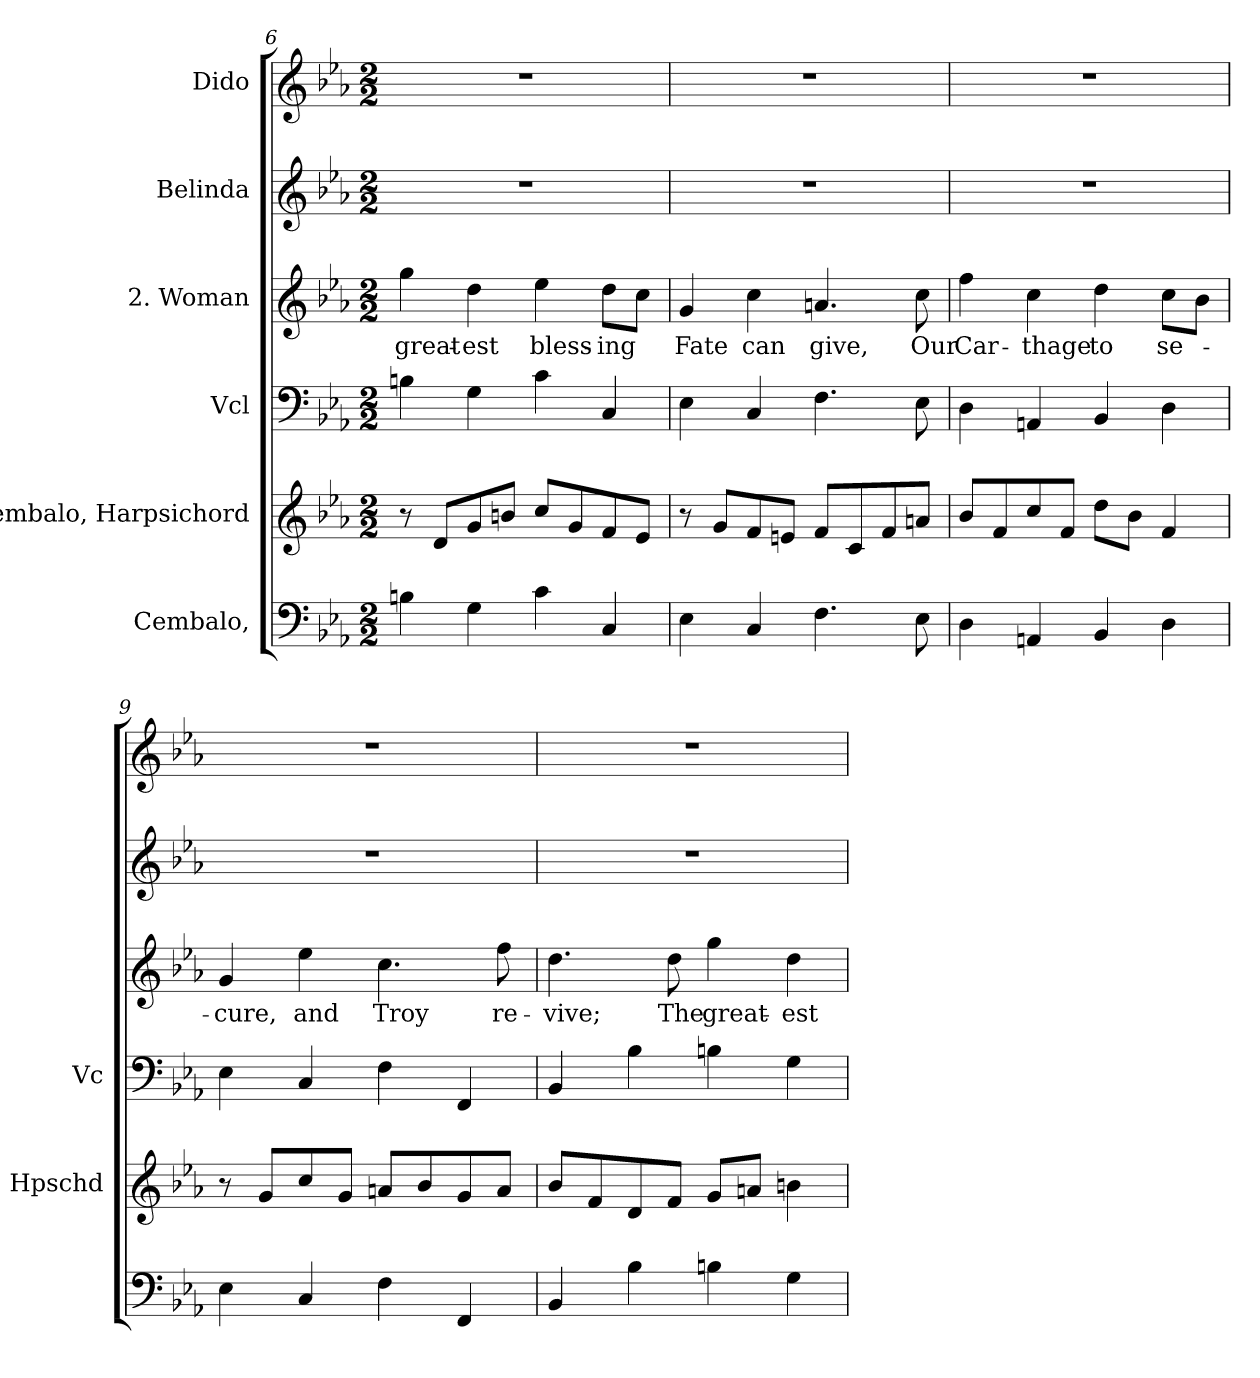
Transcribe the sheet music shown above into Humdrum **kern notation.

**kern	**kern	**kern	**kern	**text	**kern	**kern
*part6	*part5	*part4	*part3	*part3	*part2	*part1
*staff6	*staff5	*staff4	*staff3	*staff3	*staff2	*staff1
*I"Cembalo,	*I"Cembalo, Harpsichord	*I"Vcl	*I"2. Woman	*	*I"Belinda	*I"Dido
*	*I'Hpschd	*I'Vc	*	*	*	*
!!LO:PB:g=z
*clefF4	*clefG2	*clefF4	*clefG2	*	*clefG2	*clefG2
*k[b-e-a-]	*k[b-e-a-]	*k[b-e-a-]	*k[b-e-a-]	*	*k[b-e-a-]	*k[b-e-a-]
*M2/2	*M2/2	*M2/2	*M2/2	*	*M2/2	*M2/2
=6	=6	=6	=6	=6	=6	=6
!	!	!	!	!LO:LY:b	!	!
4Bn\	8r	4Bn\	4gg\	great-	1r	1r
.	8d/L	.	.	.	.	.
!	!	!	!	!LO:LY:b	!	!
4G\	8g/	4G\	4dd\	-est	.	.
.	8bn/J	.	.	.	.	.
!	!	!	!	!LO:LY:b	!	!
4c\	8cc/L	4c\	4ee-\	bless-	.	.
.	8g/	.	.	.	.	.
!	!	!	!	!LO:LY:b	!	!
4C/	8f/	4C/	8dd\L	-ing	.	.
.	8e-/J	.	8cc\J	.	.	.
=7	=7	=7	=7	=7	=7	=7
!	!	!	!	!LO:LY:b	!	!
4E-\	8r	4E-\	4g/	Fate	1r	1r
.	8g/L	.	.	.	.	.
!	!	!	!	!LO:LY:b	!	!
4C/	8f/	4C/	4cc\	can	.	.
.	8en/J	.	.	.	.	.
!	!	!	!	!LO:LY:b	!	!
4.F\	8f/L	4.F\	4.an/	give,	.	.
.	8c/	.	.	.	.	.
.	8f/	.	.	.	.	.
!	!	!	!	!LO:LY:b	!	!
8E-\	8an/J	8E-\	8cc\	Our	.	.
=8	=8	=8	=8	=8	=8	=8
!	!	!	!	!LO:LY:b	!	!
4D\	8b-/L	4D\	4ff\	Car-	1r	1r
.	8f/	.	.	.	.	.
!	!	!	!	!LO:LY:b	!	!
4AAn/	8cc/	4AAn/	4cc\	-thage	.	.
.	8f/J	.	.	.	.	.
!	!	!	!	!LO:LY:b	!	!
4BB-/	8dd\L	4BB-/	4dd\	to	.	.
.	8b-\J	.	.	.	.	.
!	!	!	!	!LO:LY:b	!	!
4D\	4f/	4D\	8cc\L	se-	.	.
.	.	.	8b-\J	.	.	.
=9	=9	=9	=9	=9	=9	=9
!	!	!	!	!LO:LY:b	!	!
4E-\	8r	4E-\	4g/	-cure,	1r	1r
.	8g/L	.	.	.	.	.
!	!	!	!	!LO:LY:b	!	!
4C/	8cc/	4C/	4ee-\	and	.	.
.	8g/J	.	.	.	.	.
!	!	!	!	!LO:LY:b	!	!
4F\	8an/L	4F\	4.cc\	Troy	.	.
.	8b-/	.	.	.	.	.
4FF/	8g/	4FF/	.	.	.	.
!	!	!	!	!LO:LY:b	!	!
.	8a/J	.	8ff\	re-	.	.
!!LO:LB:g=z
=10	=10	=10	=10	=10	=10	=10
!	!	!	!	!LO:LY:b	!	!
4BB-/	8b-/L	4BB-/	4.dd\	-vive;	1r	1r
.	8f/	.	.	.	.	.
4B-\	8d/	4B-\	.	.	.	.
!	!	!	!	!LO:LY:b	!	!
.	8f/J	.	8dd\	The	.	.
!	!	!	!	!LO:LY:b	!	!
4Bn\	8g/L	4Bn\	4gg\	great-	.	.
.	8an/J	.	.	.	.	.
!	!	!	!	!LO:LY:b	!	!
4G\	4bn\	4G\	4dd\	-est	.	.
=	=	=	=	=	=	=
*-	*-	*-	*-	*-	*-	*-
